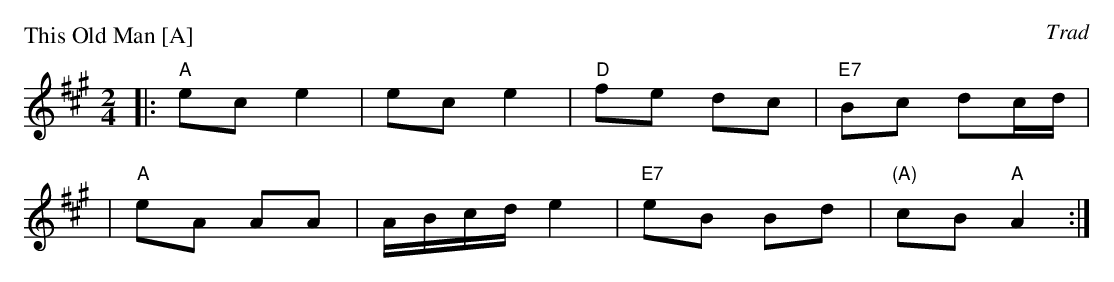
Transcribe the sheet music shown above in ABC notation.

X:1
P: This Old Man [A]
O: Trad
M: 2/4
L: 1/16
K: A
|: "A"e2c2 e4   | e2c2 e4 |  "D"f2e2 d2c2 |  "E7"B2c2    d2cd  |
|  "A"e2A2 A2A2 | ABcd e4 | "E7"e2B2 B2d2 | "(A)"c2B2 "A"A4   :|
